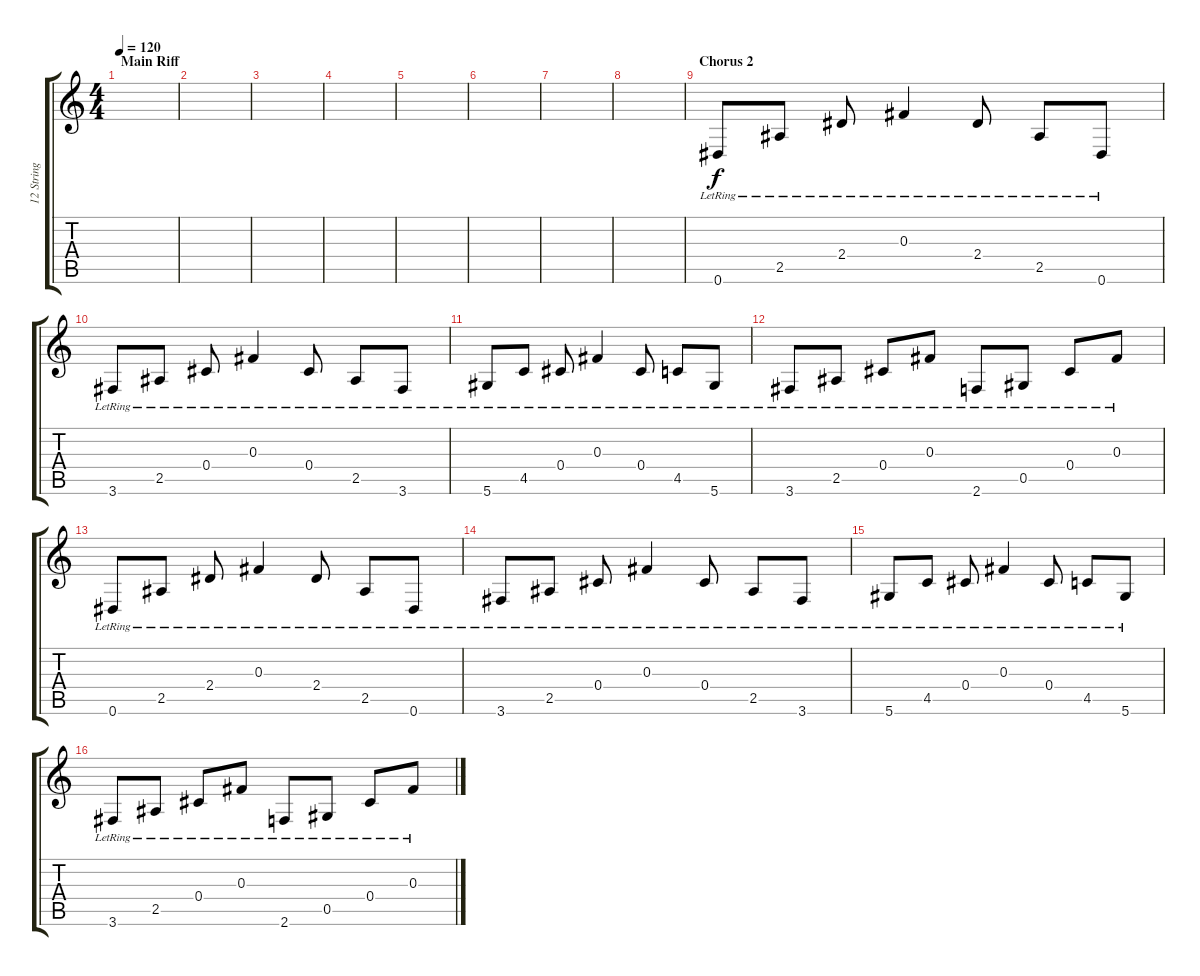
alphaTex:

\track ("12 String Acoustic" "12 String ") {instrument acousticguitarsteel}
\staff {score tabs}
\tuning (Eb4 Bb3 Gb3 Db3 Ab2 Eb2) {hide}
\ts (4 4)
\section ("" "Main Riff")
\tempo 120
\clef g2
\ks c
|
|
|
|
|
|
|
|
\section ("" "Chorus 2")
0.6{lr}.8 2.5{lr}.8 2.4{lr}.8 0.3{lr}.4 2.4{lr}.8 2.5{lr}.8 0.6{lr}.8 |
3.6{lr}.8 2.5{lr}.8 0.4{lr}.8 0.3{lr}.4 0.4{lr}.8 2.5{lr}.8 3.6{lr}.8 |
5.6{lr}.8 4.5{lr}.8 0.4{lr}.8 0.3{lr}.4 0.4{lr}.8 4.5{lr}.8 5.6{lr}.8 |
3.6{lr}.8 2.5{lr}.8 0.4{lr}.8 0.3{lr}.8 2.6{lr}.8 0.5{lr}.8 0.4{lr}.8 0.3{lr}.8 |
0.6{lr}.8 2.5{lr}.8 2.4{lr}.8 0.3{lr}.4 2.4{lr}.8 2.5{lr}.8 0.6{lr}.8 |
3.6{lr}.8 2.5{lr}.8 0.4{lr}.8 0.3{lr}.4 0.4{lr}.8 2.5{lr}.8 3.6{lr}.8 |
5.6{lr}.8 4.5{lr}.8 0.4{lr}.8 0.3{lr}.4 0.4{lr}.8 4.5{lr}.8 5.6{lr}.8 |
3.6{lr}.8 2.5{lr}.8 0.4{lr}.8 0.3{lr}.8 2.6{lr}.8 0.5{lr}.8 0.4{lr}.8 0.3{lr}.8
